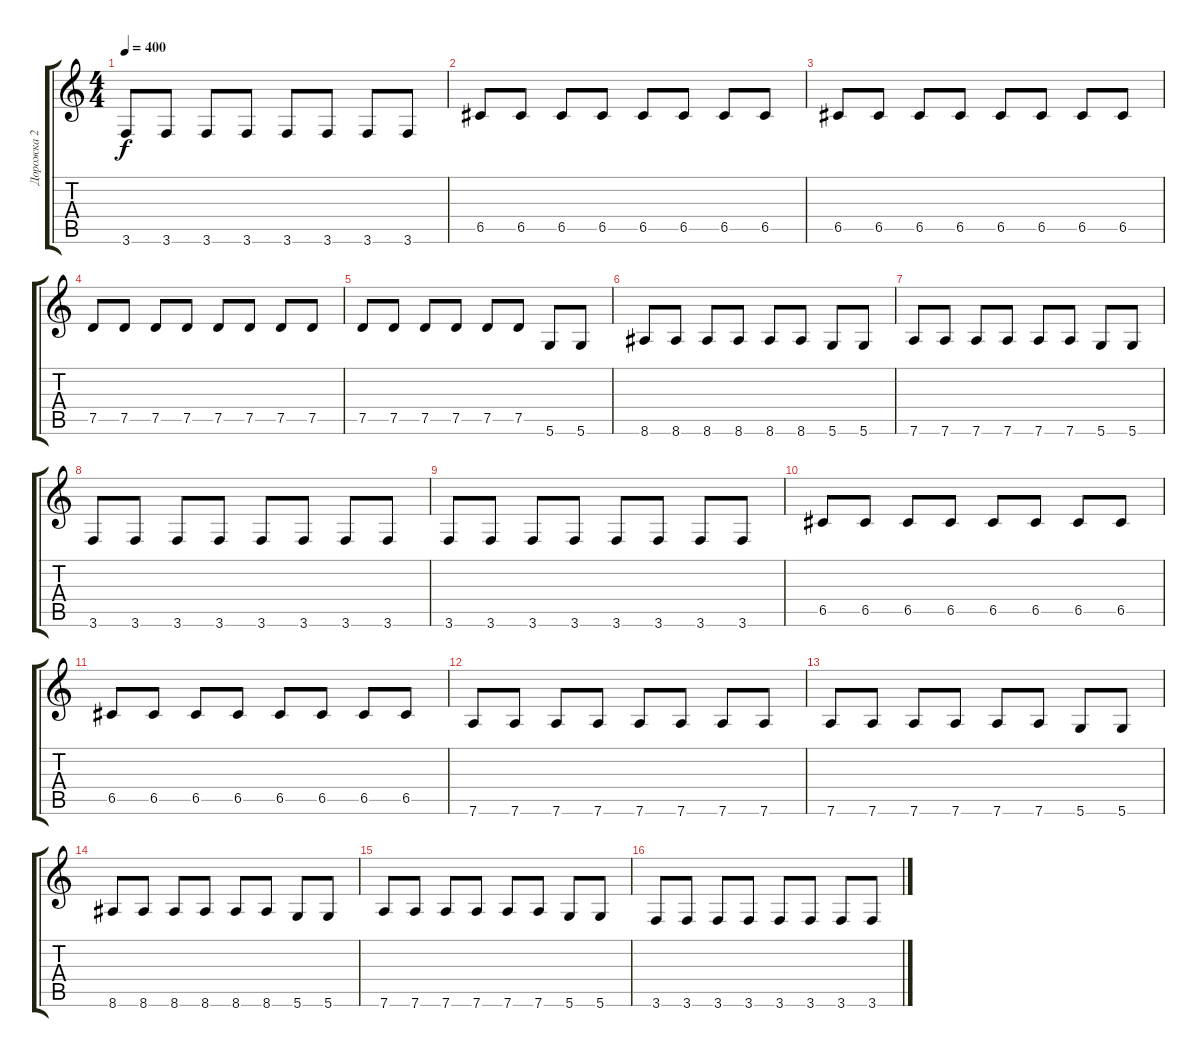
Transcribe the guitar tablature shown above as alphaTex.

\track ("Дорожка 2" "Дорожка 2") {instrument overdrivenguitar}
\staff {score tabs}
\tuning (D4 A3 F3 C3 G2 D2) {hide}
\ts (4 4)
\tempo 400
\clef g2
\ks c
3.6.8{dy f} 3.6.8 3.6.8 3.6.8 3.6.8 3.6.8 3.6.8 3.6.8 |
6.5.8 6.5.8 6.5.8 6.5.8 6.5.8 6.5.8 6.5.8 6.5.8 |
6.5.8 6.5.8 6.5.8 6.5.8 6.5.8 6.5.8 6.5.8 6.5.8 |
7.5.8 7.5.8 7.5.8 7.5.8 7.5.8 7.5.8 7.5.8 7.5.8 |
7.5.8 7.5.8 7.5.8 7.5.8 7.5.8 7.5.8 5.6.8 5.6.8 |
8.6.8 8.6.8 8.6.8 8.6.8 8.6.8 8.6.8 5.6.8 5.6.8 |
7.6.8 7.6.8 7.6.8 7.6.8 7.6.8 7.6.8 5.6.8 5.6.8 |
3.6.8 3.6.8 3.6.8 3.6.8 3.6.8 3.6.8 3.6.8 3.6.8 |
3.6.8 3.6.8 3.6.8 3.6.8 3.6.8 3.6.8 3.6.8 3.6.8 |
6.5.8 6.5.8 6.5.8 6.5.8 6.5.8 6.5.8 6.5.8 6.5.8 |
6.5.8 6.5.8 6.5.8 6.5.8 6.5.8 6.5.8 6.5.8 6.5.8 |
7.6.8 7.6.8 7.6.8 7.6.8 7.6.8 7.6.8 7.6.8 7.6.8 |
7.6.8 7.6.8 7.6.8 7.6.8 7.6.8 7.6.8 5.6.8 5.6.8 |
8.6.8 8.6.8 8.6.8 8.6.8 8.6.8 8.6.8 5.6.8 5.6.8 |
7.6.8 7.6.8 7.6.8 7.6.8 7.6.8 7.6.8 5.6.8 5.6.8 |
3.6.8 3.6.8 3.6.8 3.6.8 3.6.8 3.6.8 3.6.8 3.6.8
